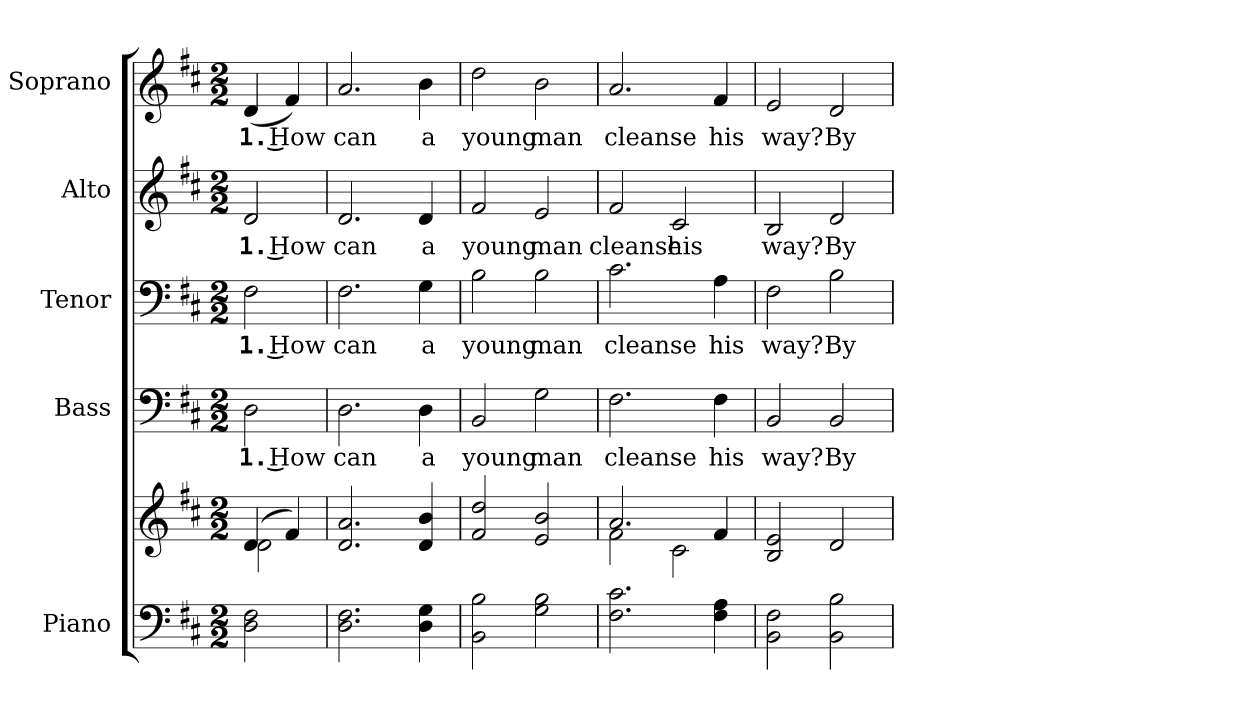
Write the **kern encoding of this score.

**kern	**kern	**kern	**text	**kern	**text	**kern	**text	**kern	**text
*part5	*part5	*part4	*part4	*part3	*part3	*part2	*part2	*part1	*part1
*staff6	*staff5	*staff4	*staff4	*staff3	*staff3	*staff2	*staff2	*staff1	*staff1
*I"Piano	*	*I"Bass	*	*I"Tenor	*	*I"Alto	*	*I"Soprano	*
*I'Pno.	*	*I'B.	*	*I'T.	*	*I'A.	*	*I'S.	*
!!LO:PB:g=z
*clefF4	*clefG2	*clefF4	*	*clefF4	*	*clefG2	*	*clefG2	*
*k[f#c#]	*k[f#c#]	*k[f#c#]	*	*k[f#c#]	*	*k[f#c#]	*	*k[f#c#]	*
*D:	*D:	*D:	*	*D:	*	*D:	*	*D:	*
*M2/2	*M2/2	*M2/2	*	*M2/2	*	*M2/2	*	*M2/2	*
*MM200	*MM200	*MM200	*	*MM200	*	*MM200	*	*MM200	*
=1	=1	=1	=1	=1	=1	=1	=1	=1	=1
*	*^	*	*	*	*	*	*	*	*
!	!	!	!	!LO:LY:b:color=#000000	!	!	!	!	!	!
!	!	!	!	!	!	!LO:LY:b:color=#000000	!	!	!	!
!	!	!	!	!	!	!	!	!LO:LY:b:color=#000000	!	!
!	!	!	!	!	!	!	!	!	!	!LO:LY:b:color=#000000
2Di\ 2F#i	(4di/	2di\	2Di\	1. How	2F#i\	1. How	2di/	1. How	(4di/	1. How
.	4f#i/)	.	.	.	.	.	.	.	4f#i/)	.
*	*v	*v	*	*	*	*	*	*	*	*
=2	=2	=2	=2	=2	=2	=2	=2	=2	=2
!	!	!	!LO:LY:b:color=#000000	!	!	!	!	!	!
!	!	!	!	!	!LO:LY:b:color=#000000	!	!	!	!
!	!	!	!	!	!	!	!LO:LY:b:color=#000000	!	!
!	!	!	!	!	!	!	!	!	!LO:LY:b:color=#000000
2.Di\ 2.F#i	2.di/ 2.ai	2.Di\	can	2.F#i\	can	2.di/	can	2.ai/	can
!	!	!	!LO:LY:b:color=#000000	!	!	!	!	!	!
!	!	!	!	!	!LO:LY:b:color=#000000	!	!	!	!
!	!	!	!	!	!	!	!LO:LY:b:color=#000000	!	!
!	!	!	!	!	!	!	!	!	!LO:LY:b:color=#000000
4Di\ 4Gi	4di/ 4bi	4Di\	a	4Gi\	a	4di/	a	4bi\	a
=3	=3	=3	=3	=3	=3	=3	=3	=3	=3
!	!	!	!LO:LY:b:color=#000000	!	!	!	!	!	!
!	!	!	!	!	!LO:LY:b:color=#000000	!	!	!	!
!	!	!	!	!	!	!	!LO:LY:b:color=#000000	!	!
!	!	!	!	!	!	!	!	!	!LO:LY:b:color=#000000
2BBi\ 2Bi	2f#i/ 2ddi	2BBi/	young	2Bi\	young	2f#i/	young	2ddi\	young
!	!	!	!LO:LY:b:color=#000000	!	!	!	!	!	!
!	!	!	!	!	!LO:LY:b:color=#000000	!	!	!	!
!	!	!	!	!	!	!	!LO:LY:b:color=#000000	!	!
!	!	!	!	!	!	!	!	!	!LO:LY:b:color=#000000
2Gi\ 2Bi	2ei/ 2bi	2Gi\	man	2Bi\	man	2ei/	man	2bi\	man
=4	=4	=4	=4	=4	=4	=4	=4	=4	=4
*	*^	*	*	*	*	*	*	*	*
!	!	!	!	!LO:LY:b:color=#000000	!	!	!	!	!	!
!	!	!	!	!	!	!LO:LY:b:color=#000000	!	!	!	!
!	!	!	!	!	!	!	!	!LO:LY:b:color=#000000	!	!
!	!	!	!	!	!	!	!	!	!	!LO:LY:b:color=#000000
2.F#i\ 2.c#i	2.ai/	2f#i\	2.F#i\	cleanse	2.c#i\	cleanse	2f#i/	cleanse	2.ai/	cleanse
!	!	!	!	!	!	!	!	!LO:LY:b:color=#000000	!	!
.	.	2c#i\	.	.	.	.	2c#i/	his	.	.
!	!	!	!	!LO:LY:b:color=#000000	!	!	!	!	!	!
!	!	!	!	!	!	!LO:LY:b:color=#000000	!	!	!	!
!	!	!	!	!	!	!	!	!	!	!LO:LY:b:color=#000000
4F#i\ 4Ai	4f#i/	.	4F#i\	his	4Ai\	his	.	.	4f#i/	his
*	*v	*v	*	*	*	*	*	*	*	*
=5	=5	=5	=5	=5	=5	=5	=5	=5	=5
!	!	!	!LO:LY:b:color=#000000	!	!	!	!	!	!
!	!	!	!	!	!LO:LY:b:color=#000000	!	!	!	!
!	!	!	!	!	!	!	!LO:LY:b:color=#000000	!	!
!	!	!	!	!	!	!	!	!	!LO:LY:b:color=#000000
2BBi\ 2F#i	2Bi/ 2ei	2BBi/	way?	2F#i\	way?	2Bi/	way?	2ei/	way?
!	!	!	!LO:LY:b:color=#000000	!	!	!	!	!	!
!	!	!	!	!	!LO:LY:b:color=#000000	!	!	!	!
!	!	!	!	!	!	!	!LO:LY:b:color=#000000	!	!
!	!	!	!	!	!	!	!	!	!LO:LY:b:color=#000000
2BBi\ 2Bi	2di/	2BBi/	By	2Bi\	By	2di/	By	2di/	By
=	=	=	=	=	=	=	=	=	=
*-	*-	*-	*-	*-	*-	*-	*-	*-	*-
